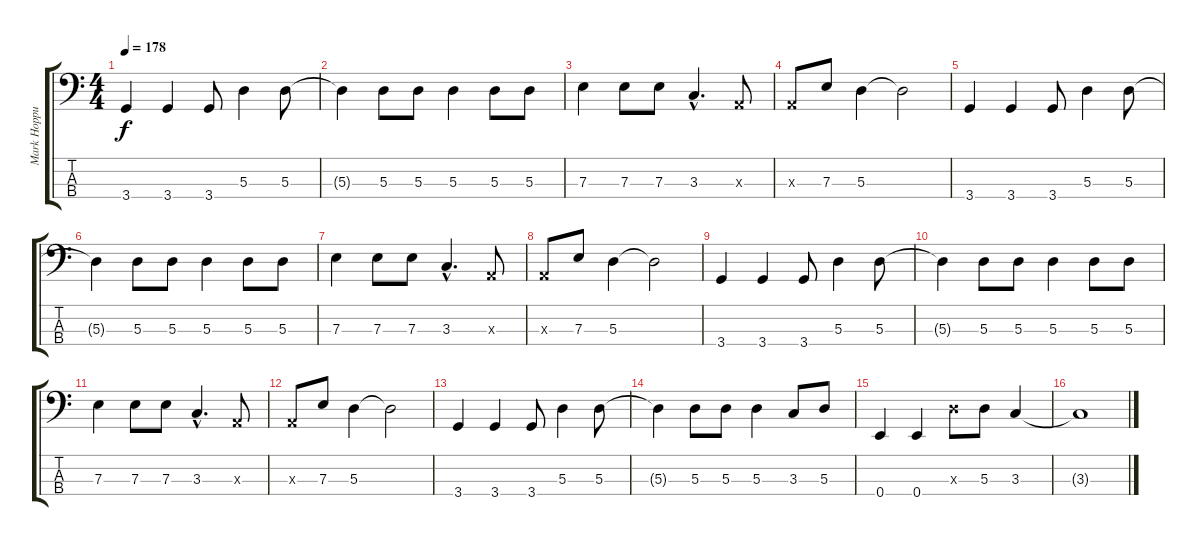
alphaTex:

\track ("Mark Hoppus" "Mark Hoppu") {instrument electricbasspick}
\staff {score tabs}
\tuning (G2 D2 A1 E1) {hide}
\ts (4 4)
\tempo 178
\clef f4
\ks c
3.4.4{dy f} 3.4.4 3.4.8 5.3.4 5.3.8 |
5.3{t}.4 5.3.8 5.3.8 5.3.4 5.3.8 5.3.8 |
7.3.4 7.3.8 7.3.8 3.3{hac}.4{d} 0.3{x}.8 |
0.3{x}.8 7.3.8 5.3.4 5.3{t}.2 |
3.4.4 3.4.4 3.4.8 5.3.4 5.3.8 |
5.3{t}.4 5.3.8 5.3.8 5.3.4 5.3.8 5.3.8 |
7.3.4 7.3.8 7.3.8 3.3{hac}.4{d} 0.3{x}.8 |
0.3{x}.8 7.3.8 5.3.4 5.3{t}.2 |
3.4.4 3.4.4 3.4.8 5.3.4 5.3.8 |
5.3{t}.4 5.3.8 5.3.8 5.3.4 5.3.8 5.3.8 |
7.3.4 7.3.8 7.3.8 3.3{hac}.4{d} 0.3{x}.8 |
0.3{x}.8 7.3.8 5.3.4 5.3{t}.2 |
3.4.4 3.4.4 3.4.8 5.3.4 5.3.8 |
5.3{t}.4 5.3.8 5.3.8 5.3.4 3.3.8 5.3.8 |
0.4.4 0.4.4 5.3{x}.8 5.3.8 3.3.4 |
3.3{t}.1
